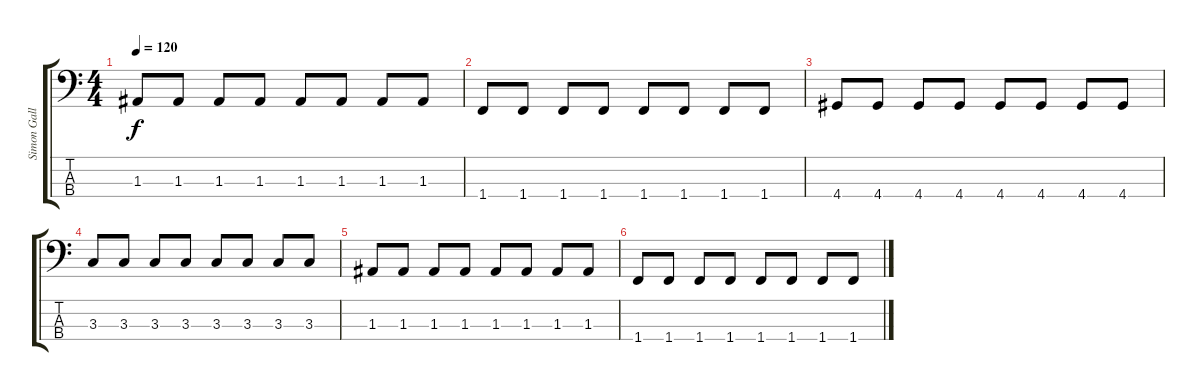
\track ("Simon Gallup" "Simon Gall") {instrument electricbassfinger}
\staff {score tabs}
\tuning (G2 D2 A1 E1) {hide}
\ts (4 4)
\tempo 120
\clef f4
\ks c
1.3.8{dy f} 1.3.8 1.3.8 1.3.8 1.3.8 1.3.8 1.3.8 1.3.8 |
1.4.8 1.4.8 1.4.8 1.4.8 1.4.8 1.4.8 1.4.8 1.4.8 |
4.4.8 4.4.8 4.4.8 4.4.8 4.4.8 4.4.8 4.4.8 4.4.8 |
3.3.8{volume 13 instrument electricbassfinger} 3.3.8 3.3.8 3.3.8 3.3.8{volume 11} 3.3.8 3.3.8 3.3.8 |
1.3.8{volume 10} 1.3.8 1.3.8 1.3.8 1.3.8{volume 10} 1.3.8 1.3.8 1.3.8 |
1.4.8{volume 7 instrument electricbassfinger} 1.4.8 1.4.8 1.4.8 1.4.8 1.4.8 1.4.8 1.4.8
